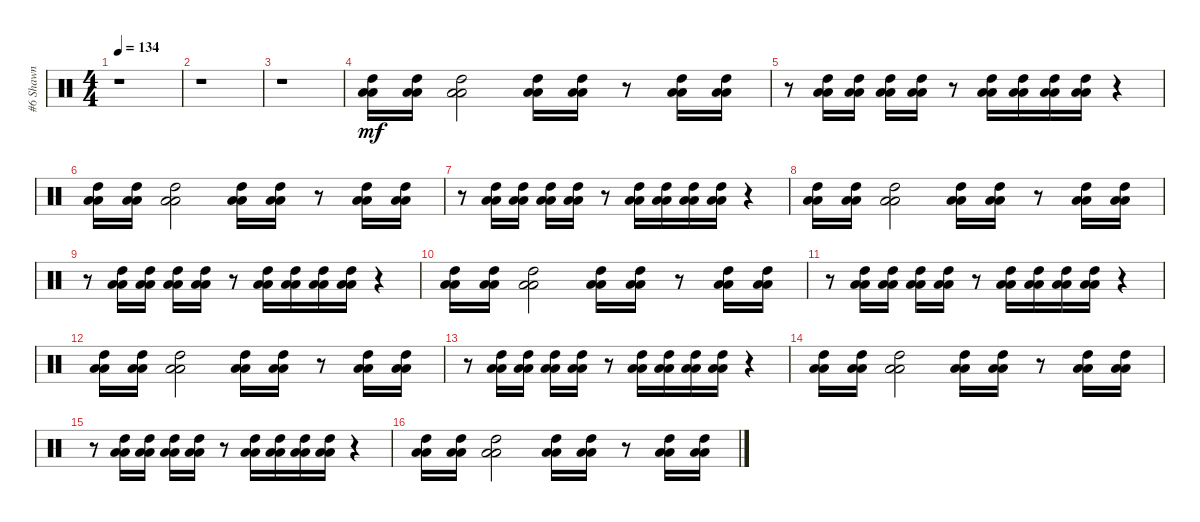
\track ("#6 Shawn" "#6 Shawn") {instrument percussion}
\staff {score}
\articulation defaults
\ts (4 4)
\tempo 134
\clef neutral
\ks c
r.1{dy mf} |
r.1 |
r.1 |
("High Tom (hit)" "Low Tom (hit)" "Low Floor Tom (hit)").16 ("High Tom (hit)" "Low Tom (hit)" "Low Floor Tom (hit)").16 ("High Tom (hit)" "Low Tom (hit)" "Low Floor Tom (hit)").2 ("High Tom (hit)" "Low Tom (hit)" "Low Floor Tom (hit)").16 ("High Tom (hit)" "Low Tom (hit)" "Low Floor Tom (hit)").16 r.8 ("High Tom (hit)" "Low Tom (hit)" "Low Floor Tom (hit)").16 ("High Tom (hit)" "Low Tom (hit)" "Low Floor Tom (hit)").16 |
r.8 ("High Tom (hit)" "Low Tom (hit)" "Low Floor Tom (hit)").16 ("High Tom (hit)" "Low Tom (hit)" "Low Floor Tom (hit)").16 ("High Tom (hit)" "Low Tom (hit)" "Low Floor Tom (hit)").16 ("High Tom (hit)" "Low Tom (hit)" "Low Floor Tom (hit)").16 r.8 ("High Tom (hit)" "Low Tom (hit)" "Low Floor Tom (hit)").16 ("High Tom (hit)" "Low Tom (hit)" "Low Floor Tom (hit)").16 ("High Tom (hit)" "Low Tom (hit)" "Low Floor Tom (hit)").16 ("High Tom (hit)" "Low Tom (hit)" "Low Floor Tom (hit)").16 r.4 |
("High Tom (hit)" "Low Tom (hit)" "Low Floor Tom (hit)").16 ("High Tom (hit)" "Low Tom (hit)" "Low Floor Tom (hit)").16 ("High Tom (hit)" "Low Tom (hit)" "Low Floor Tom (hit)").2 ("High Tom (hit)" "Low Tom (hit)" "Low Floor Tom (hit)").16 ("High Tom (hit)" "Low Tom (hit)" "Low Floor Tom (hit)").16 r.8 ("High Tom (hit)" "Low Tom (hit)" "Low Floor Tom (hit)").16 ("High Tom (hit)" "Low Tom (hit)" "Low Floor Tom (hit)").16 |
r.8 ("High Tom (hit)" "Low Tom (hit)" "Low Floor Tom (hit)").16 ("High Tom (hit)" "Low Tom (hit)" "Low Floor Tom (hit)").16 ("High Tom (hit)" "Low Tom (hit)" "Low Floor Tom (hit)").16 ("High Tom (hit)" "Low Tom (hit)" "Low Floor Tom (hit)").16 r.8 ("High Tom (hit)" "Low Tom (hit)" "Low Floor Tom (hit)").16 ("High Tom (hit)" "Low Tom (hit)" "Low Floor Tom (hit)").16 ("High Tom (hit)" "Low Tom (hit)" "Low Floor Tom (hit)").16 ("High Tom (hit)" "Low Tom (hit)" "Low Floor Tom (hit)").16 r.4 |
("High Tom (hit)" "Low Tom (hit)" "Low Floor Tom (hit)").16 ("High Tom (hit)" "Low Tom (hit)" "Low Floor Tom (hit)").16 ("High Tom (hit)" "Low Tom (hit)" "Low Floor Tom (hit)").2 ("High Tom (hit)" "Low Tom (hit)" "Low Floor Tom (hit)").16 ("High Tom (hit)" "Low Tom (hit)" "Low Floor Tom (hit)").16 r.8 ("High Tom (hit)" "Low Tom (hit)" "Low Floor Tom (hit)").16 ("High Tom (hit)" "Low Tom (hit)" "Low Floor Tom (hit)").16 |
r.8 ("High Tom (hit)" "Low Tom (hit)" "Low Floor Tom (hit)").16 ("High Tom (hit)" "Low Tom (hit)" "Low Floor Tom (hit)").16 ("High Tom (hit)" "Low Tom (hit)" "Low Floor Tom (hit)").16 ("High Tom (hit)" "Low Tom (hit)" "Low Floor Tom (hit)").16 r.8 ("High Tom (hit)" "Low Tom (hit)" "Low Floor Tom (hit)").16 ("High Tom (hit)" "Low Tom (hit)" "Low Floor Tom (hit)").16 ("High Tom (hit)" "Low Tom (hit)" "Low Floor Tom (hit)").16 ("High Tom (hit)" "Low Tom (hit)" "Low Floor Tom (hit)").16 r.4 |
("High Tom (hit)" "Low Tom (hit)" "Low Floor Tom (hit)").16 ("High Tom (hit)" "Low Tom (hit)" "Low Floor Tom (hit)").16 ("High Tom (hit)" "Low Tom (hit)" "Low Floor Tom (hit)").2 ("High Tom (hit)" "Low Tom (hit)" "Low Floor Tom (hit)").16 ("High Tom (hit)" "Low Tom (hit)" "Low Floor Tom (hit)").16 r.8 ("High Tom (hit)" "Low Tom (hit)" "Low Floor Tom (hit)").16 ("High Tom (hit)" "Low Tom (hit)" "Low Floor Tom (hit)").16 |
r.8 ("High Tom (hit)" "Low Tom (hit)" "Low Floor Tom (hit)").16 ("High Tom (hit)" "Low Tom (hit)" "Low Floor Tom (hit)").16 ("High Tom (hit)" "Low Tom (hit)" "Low Floor Tom (hit)").16 ("High Tom (hit)" "Low Tom (hit)" "Low Floor Tom (hit)").16 r.8 ("High Tom (hit)" "Low Tom (hit)" "Low Floor Tom (hit)").16 ("High Tom (hit)" "Low Tom (hit)" "Low Floor Tom (hit)").16 ("High Tom (hit)" "Low Tom (hit)" "Low Floor Tom (hit)").16 ("High Tom (hit)" "Low Tom (hit)" "Low Floor Tom (hit)").16 r.4 |
("High Tom (hit)" "Low Tom (hit)" "Low Floor Tom (hit)").16 ("High Tom (hit)" "Low Tom (hit)" "Low Floor Tom (hit)").16 ("High Tom (hit)" "Low Tom (hit)" "Low Floor Tom (hit)").2 ("High Tom (hit)" "Low Tom (hit)" "Low Floor Tom (hit)").16 ("High Tom (hit)" "Low Tom (hit)" "Low Floor Tom (hit)").16 r.8 ("High Tom (hit)" "Low Tom (hit)" "Low Floor Tom (hit)").16 ("High Tom (hit)" "Low Tom (hit)" "Low Floor Tom (hit)").16 |
r.8 ("High Tom (hit)" "Low Tom (hit)" "Low Floor Tom (hit)").16 ("High Tom (hit)" "Low Tom (hit)" "Low Floor Tom (hit)").16 ("High Tom (hit)" "Low Tom (hit)" "Low Floor Tom (hit)").16 ("High Tom (hit)" "Low Tom (hit)" "Low Floor Tom (hit)").16 r.8 ("High Tom (hit)" "Low Tom (hit)" "Low Floor Tom (hit)").16 ("High Tom (hit)" "Low Tom (hit)" "Low Floor Tom (hit)").16 ("High Tom (hit)" "Low Tom (hit)" "Low Floor Tom (hit)").16 ("High Tom (hit)" "Low Tom (hit)" "Low Floor Tom (hit)").16 r.4 |
("High Tom (hit)" "Low Tom (hit)" "Low Floor Tom (hit)").16 ("High Tom (hit)" "Low Tom (hit)" "Low Floor Tom (hit)").16 ("High Tom (hit)" "Low Tom (hit)" "Low Floor Tom (hit)").2 ("High Tom (hit)" "Low Tom (hit)" "Low Floor Tom (hit)").16 ("High Tom (hit)" "Low Tom (hit)" "Low Floor Tom (hit)").16 r.8 ("High Tom (hit)" "Low Tom (hit)" "Low Floor Tom (hit)").16 ("High Tom (hit)" "Low Tom (hit)" "Low Floor Tom (hit)").16 |
r.8 ("High Tom (hit)" "Low Tom (hit)" "Low Floor Tom (hit)").16 ("High Tom (hit)" "Low Tom (hit)" "Low Floor Tom (hit)").16 ("High Tom (hit)" "Low Tom (hit)" "Low Floor Tom (hit)").16 ("High Tom (hit)" "Low Tom (hit)" "Low Floor Tom (hit)").16 r.8 ("High Tom (hit)" "Low Tom (hit)" "Low Floor Tom (hit)").16 ("High Tom (hit)" "Low Tom (hit)" "Low Floor Tom (hit)").16 ("High Tom (hit)" "Low Tom (hit)" "Low Floor Tom (hit)").16 ("High Tom (hit)" "Low Tom (hit)" "Low Floor Tom (hit)").16 r.4 |
("High Tom (hit)" "Low Tom (hit)" "Low Floor Tom (hit)").16 ("High Tom (hit)" "Low Tom (hit)" "Low Floor Tom (hit)").16 ("High Tom (hit)" "Low Tom (hit)" "Low Floor Tom (hit)").2 ("High Tom (hit)" "Low Tom (hit)" "Low Floor Tom (hit)").16 ("High Tom (hit)" "Low Tom (hit)" "Low Floor Tom (hit)").16 r.8 ("High Tom (hit)" "Low Tom (hit)" "Low Floor Tom (hit)").16 ("High Tom (hit)" "Low Tom (hit)" "Low Floor Tom (hit)").16
